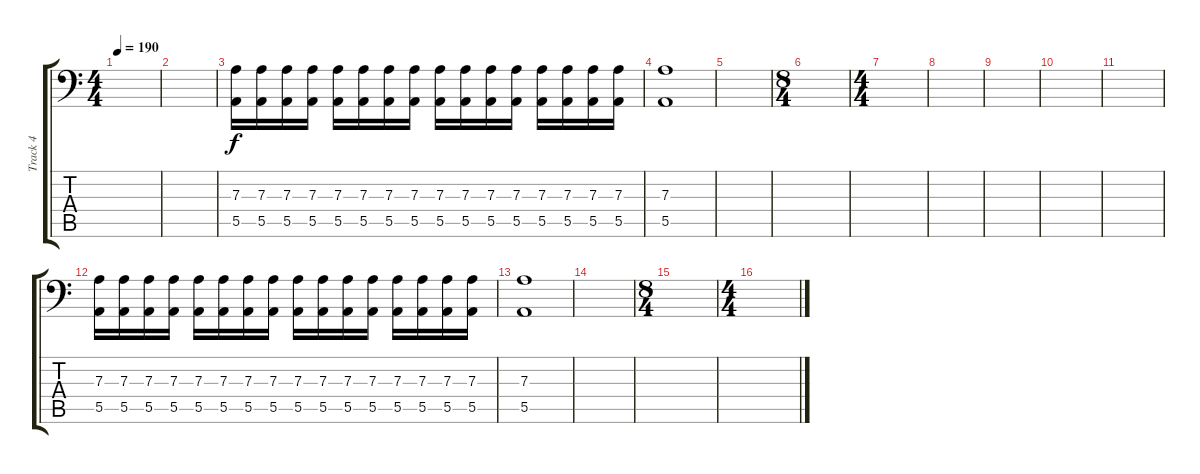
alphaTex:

\track ("Track 4" "Track 4") {instrument pad2warm}
\staff {score tabs}
\tuning (B3 Gb3 D3 A2 E2 A1) {hide}
\ts (4 4)
\tempo 190
\clef f4
\ks c
|
|
(7.3 5.5).16 (7.3 5.5).16 (7.3 5.5).16 (7.3 5.5).16 (7.3 5.5).16 (7.3 5.5).16 (7.3 5.5).16 (7.3 5.5).16 (7.3 5.5).16 (7.3 5.5).16 (7.3 5.5).16 (7.3 5.5).16 (7.3 5.5).16 (7.3 5.5).16 (7.3 5.5).16 (7.3 5.5).16 |
(7.3 5.5).1 |
|
\ts (8 4)
|
\ts (4 4)
|
|
|
|
|
(7.3 5.5).16 (7.3 5.5).16 (7.3 5.5).16 (7.3 5.5).16 (7.3 5.5).16 (7.3 5.5).16 (7.3 5.5).16 (7.3 5.5).16 (7.3 5.5).16 (7.3 5.5).16 (7.3 5.5).16 (7.3 5.5).16 (7.3 5.5).16 (7.3 5.5).16 (7.3 5.5).16 (7.3 5.5).16 |
(7.3 5.5).1 |
|
\ts (8 4)
|
\ts (4 4)
